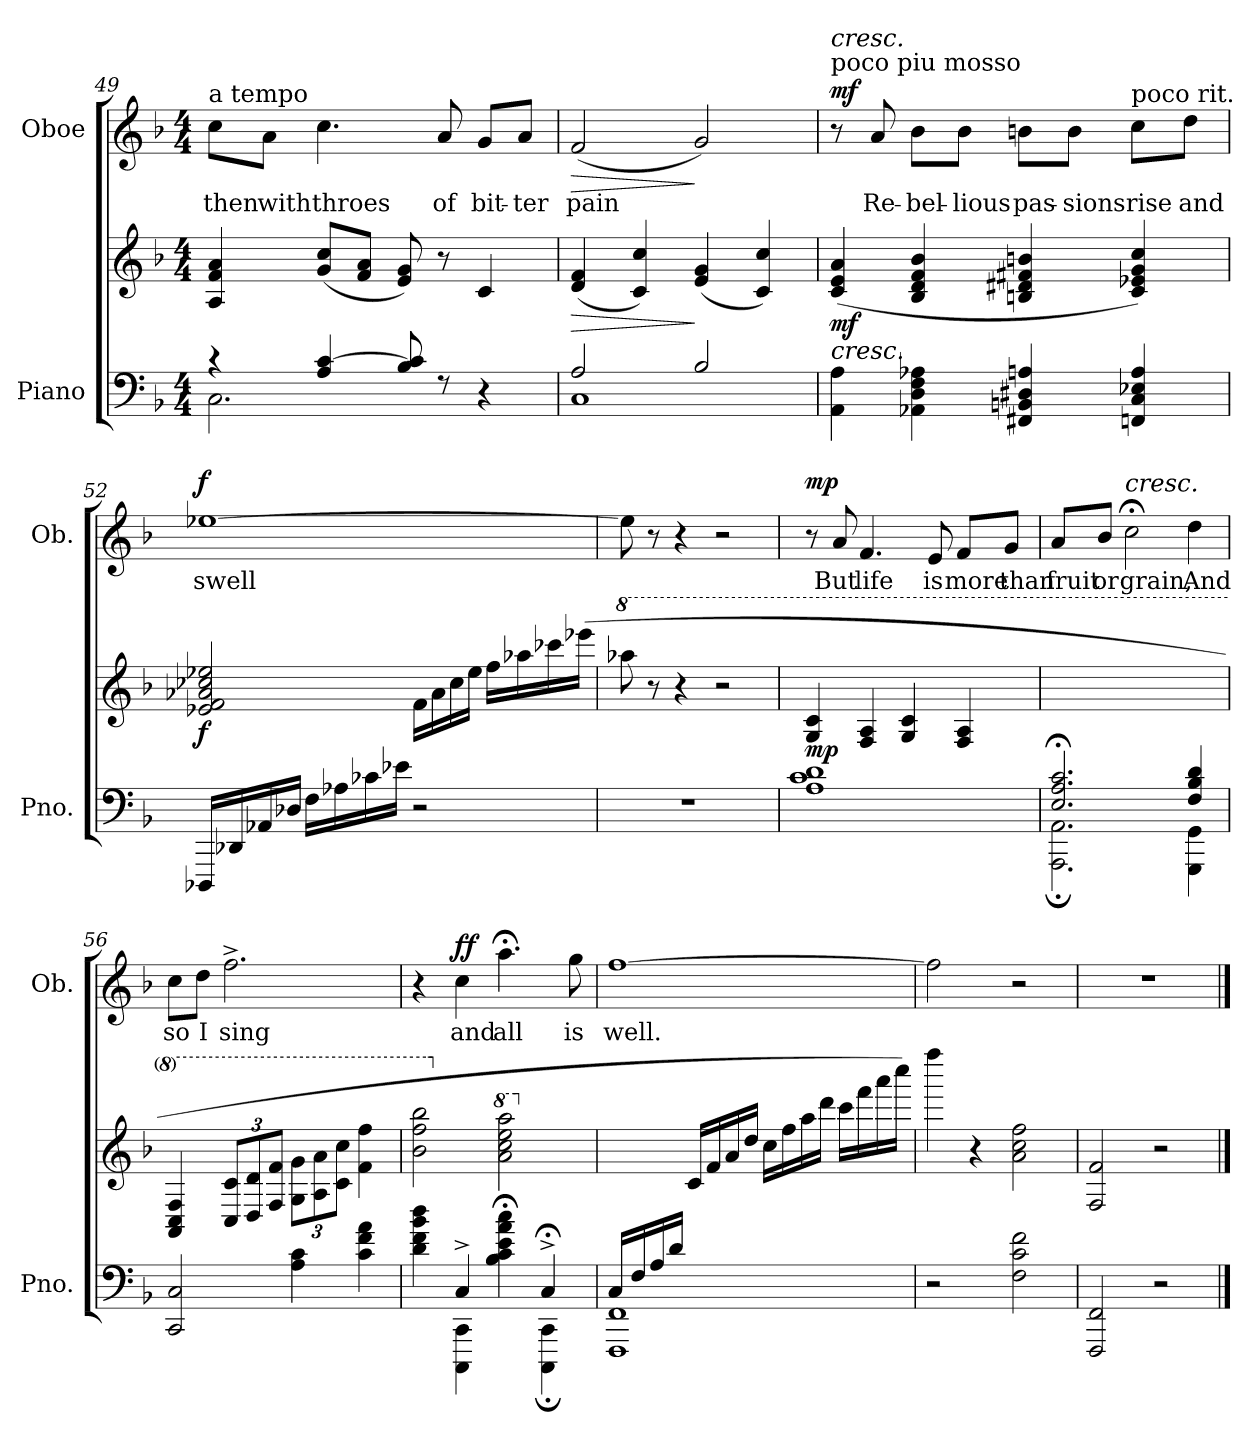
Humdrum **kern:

**kern	**kern	**dynam	**kern	**text	**dynam
*part2	*part2	*part2	*part1	*part1	*part1
*staff3	*staff2	*staff2/3	*staff1	*staff1	*staff1
*I"Piano	*	*	*I"Oboe	*	*
*I'Pno.	*	*	*I'Ob.	*	*
*clefF4	*clefG2	*	*clefG2	*	*
*k[b-]	*k[b-]	*	*k[b-]	*	*
*M4/4	*M4/4	*	*M4/4	*	*
=49	=49	=49	=49	=49	=49
*^	*	*	*	*	*
!	!	!	!	!LO:TX:a:t=a tempo	!	!
!	!	!	!	!	!LO:LY:b	!
4r	2.C\	4A/ 4f/ 4a/	.	8cc\L	then	.
!	!	!	!	!	!LO:LY:b	!
.	.	.	.	8a\J	with	.
!	!	!	!	!	!LO:LY:b	!
4A/ [4c/	.	(8g/ 8cc/L	.	4.cc\	throes	.
.	.	8f/ 8a/J	.	.	.	.
8B-/ 8c/]	.	8e/ 8g/)	.	.	.	.
!	!	!	!	!	!LO:LY:b	!
8rF	.	8r	.	8a/	of	.
!	!	!	!	!	!LO:LY:b	!
4r	4ryy	4c/	.	8g/L	bit-	.
!	!	!	!	!	!LO:LY:b	!
.	.	.	.	8a/J	-ter	.
=50	=50	=50	=50	=50	=50	=50
!	!	!	!LO:HP:b	!	!LO:LY:b	!LO:HP:b
2A/	1C	(4d/ 4f/	>	(>2f/	pain	>
.	.	4c/ 4cc/)	.	.	.	.
2B-/	.	(4e/ 4g/	]	2g/)	.	]
.	.	4c/ 4cc/)	.	.	.	.
*v	*v	*	*	*	*	*
=51	=51	=51	=51	=51	=51
!	!	!	!LO:TX:a:t=poco piu mosso	!	!
!	!	!	!LO:TX:a:i:t=cresc.	!	!
!	!LO:TX:b:i:t=cresc.	!	!	!	!
!	!	!LO:DY:b	!	!	!LO:DY:a
4AA\ 4A\	(>4c/ 4e/ 4a/	mf	8r	.	mf
!	!	!	!	!LO:LY:b	!
.	.	.	8a/	Re-	.
!	!	!	!	!LO:LY:b	!
4AA-X\ 4D\ 4F\ 4A-X\	4B-/ 4d/ 4f/ 4b-/	.	8b-\L	-bel-	.
!	!	!	!	!LO:LY:b	!
.	.	.	8b-\J	-lious	.
!	!	!	!	!LO:LY:b	!
4FF#X/ 4BBn/ 4D#X/ 4An/	4Bn/ 4d#X/ 4f#X/ 4bn/	.	8bn\L	pas-	.
!	!	!	!	!LO:LY:b	!
.	.	.	8b\J	-sions	.
!	!	!	!LO:TX:a:t=poco rit.	!	!
!	!	!	!	!LO:LY:b	!
4FFn/ 4C/ 4E-X/ 4A/	4c/ 4e-X/ 4g/ 4cc/)	.	8cc\L	rise	.
!	!	!	!	!LO:LY:b	!
.	.	.	8dd\J	and	.
!!LO:LB:g=z
=52	=52	=52	=52	=52	=52
!	!	!LO:DY:b	!	!LO:LY:b	!LO:DY:a
(>16DDD-X/LL	2e-X/ 2f/ 2a-X/ 2cc-X/ 2ee-X/	f	[1ee-X	swell	f
16DD-X/	.	.	.	.	.
16AA-X/	.	.	.	.	.
16D-X/JJ	.	.	.	.	.
16F\LL	.	.	.	.	.
16A-X\	.	.	.	.	.
16c-X\	.	.	.	.	.
16e-X\JJ	.	.	.	.	.
2r	16f\LL	.	.	.	.
.	16a-\	.	.	.	.
.	16cc-\	.	.	.	.
.	16ee-\JJ	.	.	.	.
.	16ff\LL	.	.	.	.
.	16aa-X\	.	.	.	.
.	16ccc-X\	.	.	.	.
.	(16eee-X\JJ	.	.	.	.
=53	=53	=53	=53	=53	=53
*	*8va	*	*	*	*
1r	8aaa-X\	.	8ee-\]	.	.
.	8r	.	8r	.	.
.	4r	.	4r	.	.
.	2r	.	2r	.	.
=54	=54	=54	=54	=54	=54
!	!	!LO:DY:b	!	!	!LO:DY:a
1A 1c 1d	4g/ 4cc/	mp	8r	.	mp
!	!	!	!	!LO:LY:b	!
.	.	.	8a/	But	.
!	!	!	!	!LO:LY:b	!
.	4f/ 4a/	.	4.f/	life	.
.	4g/ 4cc/	.	.	.	.
!	!	!	!	!LO:LY:b	!
.	.	.	8e/	is	.
!	!	!	!	!LO:LY:b	!
.	4f/ 4a/	.	8f/L	more	.
!	!	!	!	!LO:LY:b	!
.	.	.	8g/J	than	.
!!LO:PB:g=z
=55	=55	=55	=55	=55	=55
*^	*	*	*	*	*
!	!	!	!	!	!LO:LY:b	!
2.E/;< 2.A/;< 2.c/;<	2.AAA\; 2.AA\;	1ryy	.	8a/L	fruit	.
!	!	!	!	!	!LO:LY:b	!
.	.	.	.	8b-/J	or	.
!	!	!	!	!LO:TX:a:i:t=cresc.	!	!
!	!	!	!	!	!LO:LY:b	!
.	.	.	.	2cc;<\	grain,	.
!	!	!	!	!	!LO:LY:b	!
4F/ 4B-/ 4d/	4GGG\ 4GG\	.	.	4dd\	And	.
=56	=56	=56	=56	=56	=56	=56
!	!	!	!	!	!LO:LY:b	!
*v	*v	*	*	*	*	*
2CC/ 2C/	4A/ 4c/ 4f/	.	8cc\L	so	.
!	!	!	!	!LO:LY:b	!
.	.	.	8dd\J	I	.
*	*Xbrackettup	*	*	*	*
!	!	!	!	!LO:LY:b	!
.	12c/ 12cc/L	.	2.ff^\	sing	.
.	12d/ 12dd/	.	.	.	.
.	12f/ 12ff/J	.	.	.	.
4A\ 4c\	12g\ 12gg\L	.	.	.	.
.	12a\ 12aa\	.	.	.	.
.	12cc\ 12ccc\J	.	.	.	.
4c\ 4f\ 4a\	4ff\ 4fff\	.	.	.	.
=57	=57	=57	=57	=57	=57
*^	*	*	*	*	*
*	*	*8va	*	*	*	*
4d\ 4f\ 4b-\ 4dd\	4ryy	2bb-\ 2fff\ 2bbb-\	.	4r	.	.
!	!	!	!	!	!LO:LY:b	!LO:DY:a
4C^/	4CCC\ 4CC\	.	.	4cc\	and	ff
*	*	*X8va	*	*	*	*
*	*	*8va	*	*	*	*
!	!	!	!	!	!LO:LY:b	!
4B-\;< 4c\;< 4e\;< 4a\;< 4cc\;<	4ryy	2aa\ 2ccc\ 2eee\ 2aaa\	.	4.aa;<\	all	.
4C;<^/	4CCC\; 4CC\;	.	.	.	.	.
!	!	!	!	!	!LO:LY:b	!
.	.	.	.	8gg\	is	.
=58	=58	=58	=58	=58	=58	=58
*	*^	*	*	*	*	*
*	*	*	*X8va	*	*	*	*
!	!	!	!	!	!	!LO:LY:b	!
16C/LL	1FF	1FFF	4ryy	.	[1ff	well.	.
16F/	.	.	.	.	.	.	.
16A/	.	.	.	.	.	.	.
16d/JJ	.	.	.	.	.	.	.
2.ryy	.	.	16c/LL	.	.	.	.
.	.	.	16f/	.	.	.	.
.	.	.	16a/	.	.	.	.
.	.	.	16dd/JJ	.	.	.	.
.	.	.	16cc\LL	.	.	.	.
.	.	.	16ff\	.	.	.	.
.	.	.	16aa\	.	.	.	.
.	.	.	16ddd\JJ	.	.	.	.
.	.	.	16ccc\LL	.	.	.	.
.	.	.	16fff\	.	.	.	.
.	.	.	16aaa\	.	.	.	.
.	.	.	16cccc\JJ)	.	.	.	.
*v	*v	*v	*	*	*	*	*
!!LO:LB:g=z
=59	=59	=59	=59	=59	=59
2r	4ffff\	.	2ff\]	.	.
*	*X8va	*	*	*	*
.	4r	.	.	.	.
2F\ 2c\ 2f\	2a\ 2cc\ 2ff\	.	2r	.	.
=60	=60	=60	=60	=60	=60
2FFF/ 2FF/	2F/ 2f/	.	1r	.	.
2r	2r	.	.	.	.
==	==	==	==	==	==
*-	*-	*-	*-	*-	*-
